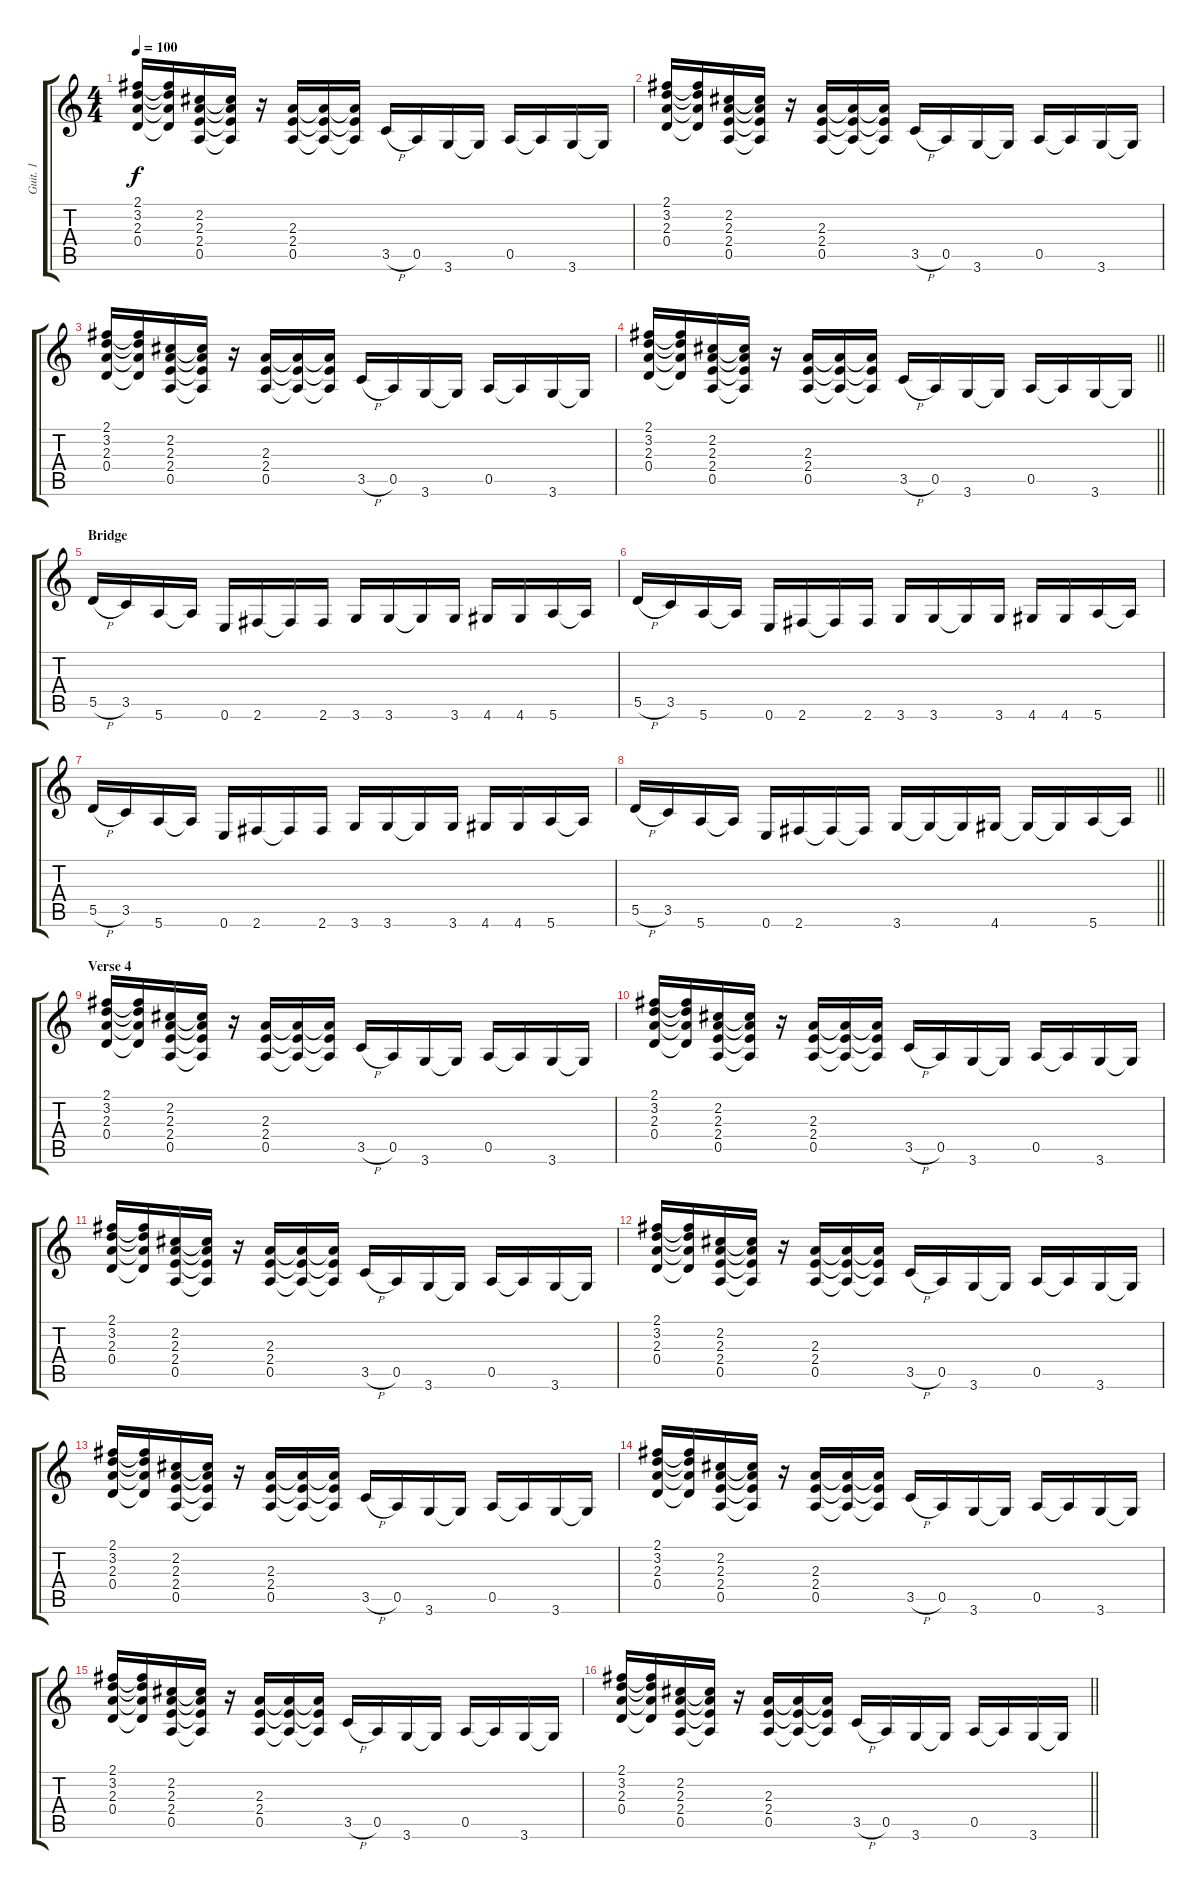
\track ("Guit. 1" "Guit. 1") {instrument overdrivenguitar}
\staff {score tabs}
\tuning (E4 B3 G3 D3 A2 E2) {hide}
\ts (4 4)
\tempo 100
\clef g2
\ks c
(2.1 3.2 2.3 0.4).16{dy f} (2.1{t} 3.2{t} 2.3{t} 0.4{t}).16 (2.2 2.3 2.4 0.5).16 (2.2{t} 2.3{t} 2.4{t} 0.5{t}).16 r.16 (2.3 2.4 0.5).16 (2.3{t} 2.4{t} 0.5{t}).16 (2.3{t} 2.4{t} 0.5{t}).16 3.5{h}.16 0.5.16 3.6.16 3.6{t}.16 0.5.16 0.5{t}.16 3.6.16 3.6{t}.16 |
(2.1 3.2 2.3 0.4).16 (2.1{t} 3.2{t} 2.3{t} 0.4{t}).16 (2.2 2.3 2.4 0.5).16 (2.2{t} 2.3{t} 2.4{t} 0.5{t}).16 r.16 (2.3 2.4 0.5).16 (2.3{t} 2.4{t} 0.5{t}).16 (2.3{t} 2.4{t} 0.5{t}).16 3.5{h}.16 0.5.16 3.6.16 3.6{t}.16 0.5.16 0.5{t}.16 3.6.16 3.6{t}.16 |
(2.1 3.2 2.3 0.4).16 (2.1{t} 3.2{t} 2.3{t} 0.4{t}).16 (2.2 2.3 2.4 0.5).16 (2.2{t} 2.3{t} 2.4{t} 0.5{t}).16 r.16 (2.3 2.4 0.5).16 (2.3{t} 2.4{t} 0.5{t}).16 (2.3{t} 2.4{t} 0.5{t}).16 3.5{h}.16 0.5.16 3.6.16 3.6{t}.16 0.5.16 0.5{t}.16 3.6.16 3.6{t}.16 |
\barLineRight lightlight
(2.1 3.2 2.3 0.4).16 (2.1{t} 3.2{t} 2.3{t} 0.4{t}).16 (2.2 2.3 2.4 0.5).16 (2.2{t} 2.3{t} 2.4{t} 0.5{t}).16 r.16 (2.3 2.4 0.5).16 (2.3{t} 2.4{t} 0.5{t}).16 (2.3{t} 2.4{t} 0.5{t}).16 3.5{h}.16 0.5.16 3.6.16 3.6{t}.16 0.5.16 0.5{t}.16 3.6.16 3.6{t}.16 |
\section ("" "Bridge")
5.5{h}.16 3.5.16 5.6.16 5.6{t}.16 0.6.16 2.6.16 2.6{t}.16 2.6.16 3.6.16 3.6.16 3.6{t}.16 3.6.16 4.6.16 4.6.16 5.6.16 5.6{t}.16 |
5.5{h}.16 3.5.16 5.6.16 5.6{t}.16 0.6.16 2.6.16 2.6{t}.16 2.6.16 3.6.16 3.6.16 3.6{t}.16 3.6.16 4.6.16 4.6.16 5.6.16 5.6{t}.16 |
5.5{h}.16 3.5.16 5.6.16 5.6{t}.16 0.6.16 2.6.16 2.6{t}.16 2.6.16 3.6.16 3.6.16 3.6{t}.16 3.6.16 4.6.16 4.6.16 5.6.16 5.6{t}.16 |
\barLineRight lightlight
5.5{h}.16 3.5.16 5.6.16 5.6{t}.16 0.6.16 2.6.16 2.6{t}.16 2.6{t}.16 3.6.16 3.6{t}.16 3.6{t}.16 4.6.16 4.6{t}.16 4.6{t}.16 5.6.16 5.6{t}.16 |
\section ("" "Verse 4")
(2.1 3.2 2.3 0.4).16 (2.1{t} 3.2{t} 2.3{t} 0.4{t}).16 (2.2 2.3 2.4 0.5).16 (2.2{t} 2.3{t} 2.4{t} 0.5{t}).16 r.16 (2.3 2.4 0.5).16 (2.3{t} 2.4{t} 0.5{t}).16 (2.3{t} 2.4{t} 0.5{t}).16 3.5{h}.16 0.5.16 3.6.16 3.6{t}.16 0.5.16 0.5{t}.16 3.6.16 3.6{t}.16 |
(2.1 3.2 2.3 0.4).16 (2.1{t} 3.2{t} 2.3{t} 0.4{t}).16 (2.2 2.3 2.4 0.5).16 (2.2{t} 2.3{t} 2.4{t} 0.5{t}).16 r.16 (2.3 2.4 0.5).16 (2.3{t} 2.4{t} 0.5{t}).16 (2.3{t} 2.4{t} 0.5{t}).16 3.5{h}.16 0.5.16 3.6.16 3.6{t}.16 0.5.16 0.5{t}.16 3.6.16 3.6{t}.16 |
(2.1 3.2 2.3 0.4).16 (2.1{t} 3.2{t} 2.3{t} 0.4{t}).16 (2.2 2.3 2.4 0.5).16 (2.2{t} 2.3{t} 2.4{t} 0.5{t}).16 r.16 (2.3 2.4 0.5).16 (2.3{t} 2.4{t} 0.5{t}).16 (2.3{t} 2.4{t} 0.5{t}).16 3.5{h}.16 0.5.16 3.6.16 3.6{t}.16 0.5.16 0.5{t}.16 3.6.16 3.6{t}.16 |
(2.1 3.2 2.3 0.4).16 (2.1{t} 3.2{t} 2.3{t} 0.4{t}).16 (2.2 2.3 2.4 0.5).16 (2.2{t} 2.3{t} 2.4{t} 0.5{t}).16 r.16 (2.3 2.4 0.5).16 (2.3{t} 2.4{t} 0.5{t}).16 (2.3{t} 2.4{t} 0.5{t}).16 3.5{h}.16 0.5.16 3.6.16 3.6{t}.16 0.5.16 0.5{t}.16 3.6.16 3.6{t}.16 |
(2.1 3.2 2.3 0.4).16 (2.1{t} 3.2{t} 2.3{t} 0.4{t}).16 (2.2 2.3 2.4 0.5).16 (2.2{t} 2.3{t} 2.4{t} 0.5{t}).16 r.16 (2.3 2.4 0.5).16 (2.3{t} 2.4{t} 0.5{t}).16 (2.3{t} 2.4{t} 0.5{t}).16 3.5{h}.16 0.5.16 3.6.16 3.6{t}.16 0.5.16 0.5{t}.16 3.6.16 3.6{t}.16 |
(2.1 3.2 2.3 0.4).16 (2.1{t} 3.2{t} 2.3{t} 0.4{t}).16 (2.2 2.3 2.4 0.5).16 (2.2{t} 2.3{t} 2.4{t} 0.5{t}).16 r.16 (2.3 2.4 0.5).16 (2.3{t} 2.4{t} 0.5{t}).16 (2.3{t} 2.4{t} 0.5{t}).16 3.5{h}.16 0.5.16 3.6.16 3.6{t}.16 0.5.16 0.5{t}.16 3.6.16 3.6{t}.16 |
(2.1 3.2 2.3 0.4).16 (2.1{t} 3.2{t} 2.3{t} 0.4{t}).16 (2.2 2.3 2.4 0.5).16 (2.2{t} 2.3{t} 2.4{t} 0.5{t}).16 r.16 (2.3 2.4 0.5).16 (2.3{t} 2.4{t} 0.5{t}).16 (2.3{t} 2.4{t} 0.5{t}).16 3.5{h}.16 0.5.16 3.6.16 3.6{t}.16 0.5.16 0.5{t}.16 3.6.16 3.6{t}.16 |
\barLineRight lightlight
(2.1 3.2 2.3 0.4).16 (2.1{t} 3.2{t} 2.3{t} 0.4{t}).16 (2.2 2.3 2.4 0.5).16 (2.2{t} 2.3{t} 2.4{t} 0.5{t}).16 r.16 (2.3 2.4 0.5).16 (2.3{t} 2.4{t} 0.5{t}).16 (2.3{t} 2.4{t} 0.5{t}).16 3.5{h}.16 0.5.16 3.6.16 3.6{t}.16 0.5.16 0.5{t}.16 3.6.16 3.6{t}.16
